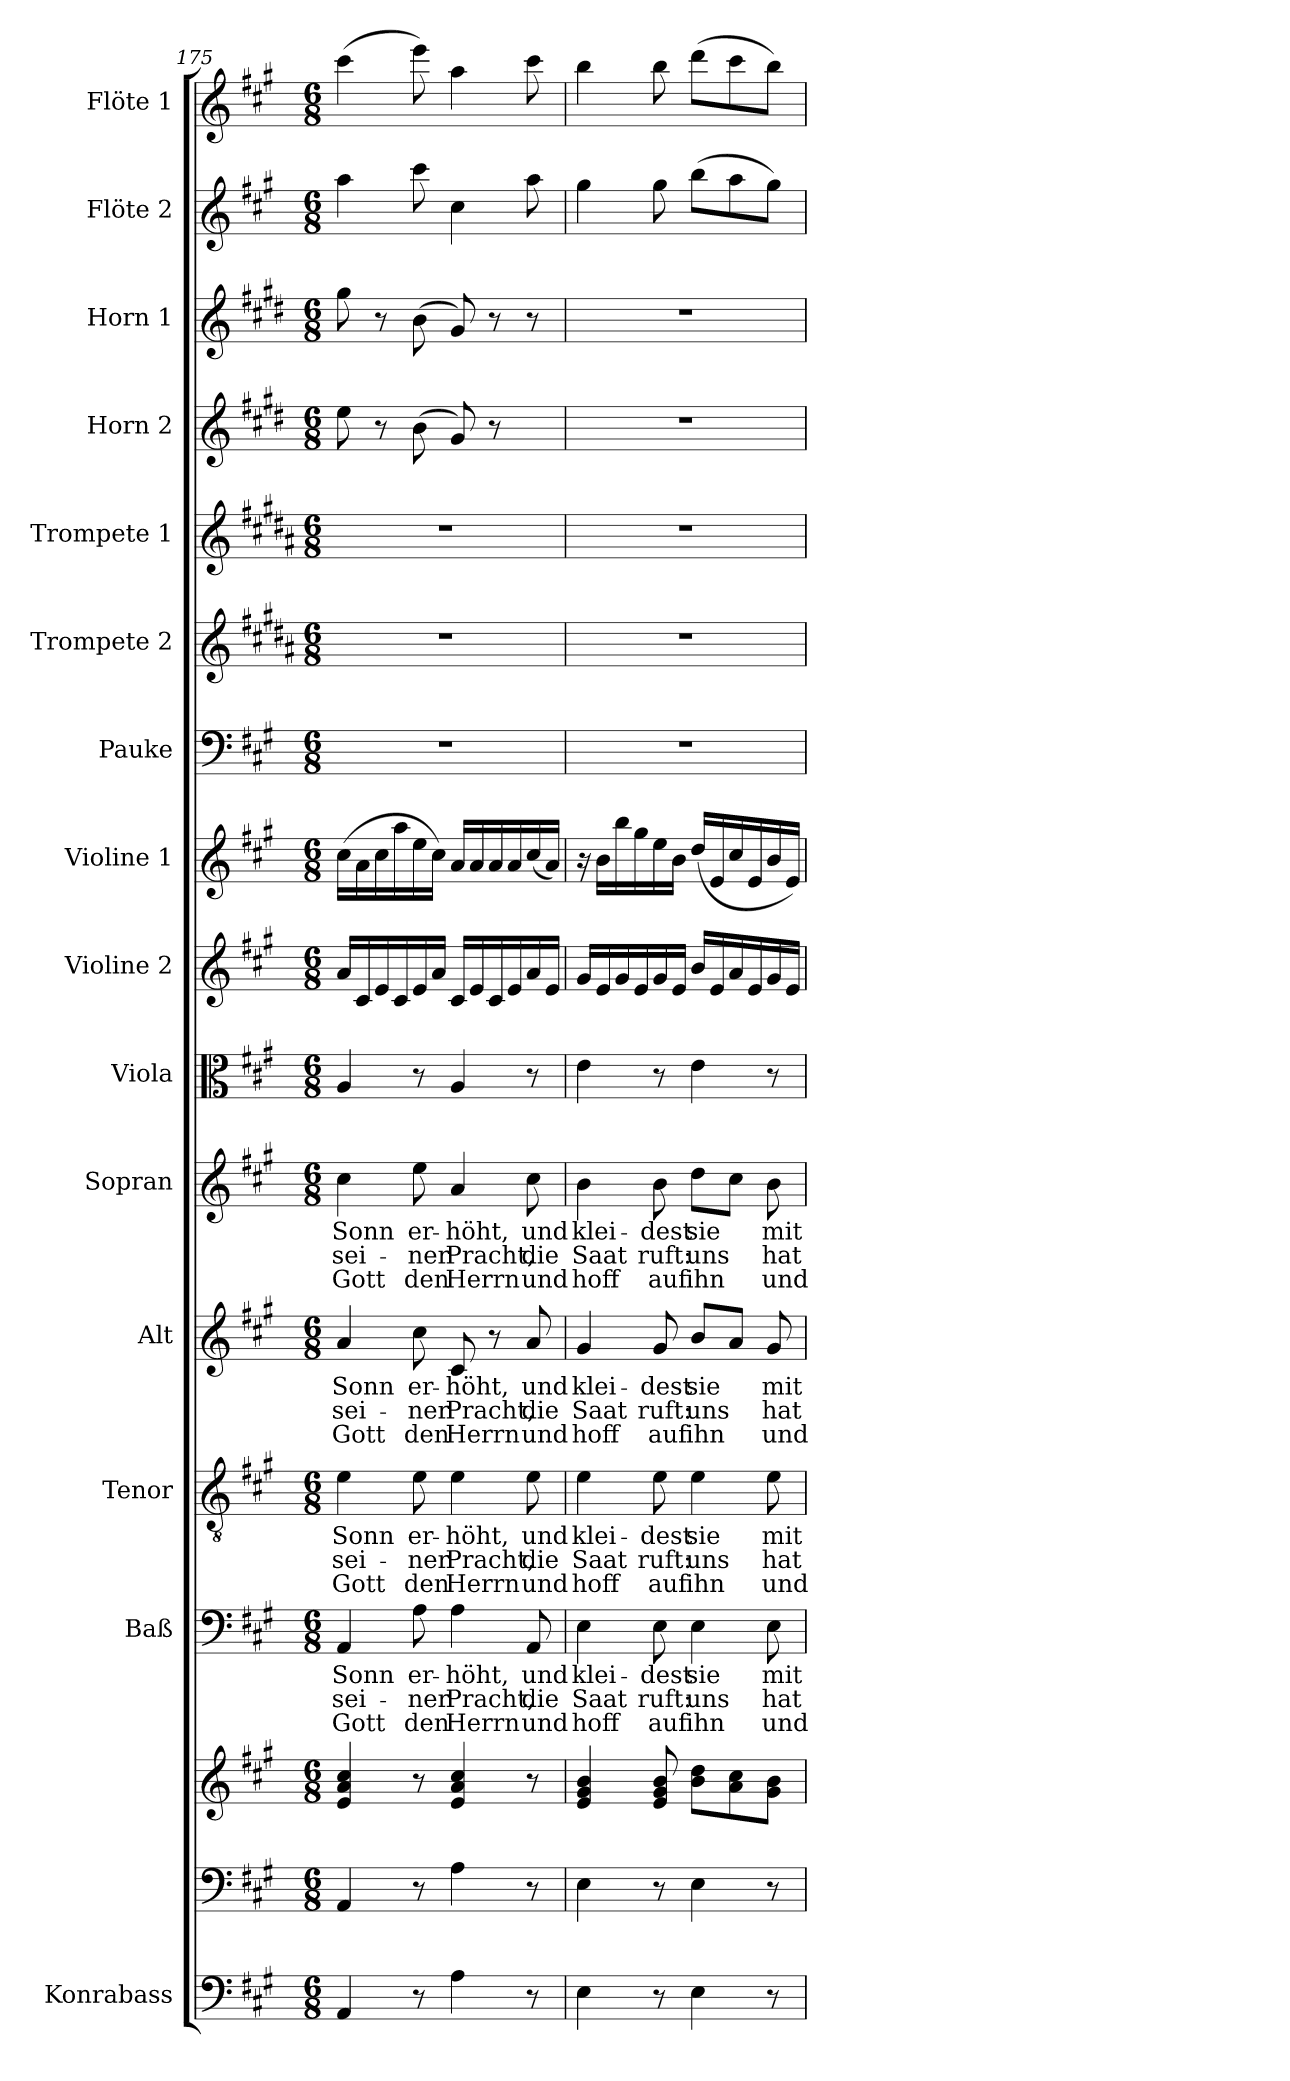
**kern	**kern	**kern	**kern	**text	**text	**text	**kern	**text	**text	**text	**kern	**text	**text	**text	**kern	**text	**text	**text	**kern	**kern	**kern	**kern	**kern	**kern	**kern	**kern	**kern	**kern
*part16	*part15	*part15	*part14	*part14	*part14	*part14	*part13	*part13	*part13	*part13	*part12	*part12	*part12	*part12	*part11	*part11	*part11	*part11	*part10	*part9	*part8	*part7	*part6	*part5	*part4	*part3	*part2	*part1
*staff17	*staff16	*staff15	*staff14	*staff14	*staff14	*staff14	*staff13	*staff13	*staff13	*staff13	*staff12	*staff12	*staff12	*staff12	*staff11	*staff11	*staff11	*staff11	*staff10	*staff9	*staff8	*staff7	*staff6	*staff5	*staff4	*staff3	*staff2	*staff1
*I"Konrabass	*	*	*I"Baß	*	*	*	*I"Tenor	*	*	*	*I"Alt	*	*	*	*I"Sopran	*	*	*	*I"Viola	*I"Violine 2	*I"Violine 1	*I"Pauke	*I"Trompete 2	*I"Trompete 1	*I"Horn 2	*I"Horn 1	*I"Flöte 2	*I"Flöte 1
*I'Kb.	*	*	*I'Baß	*	*	*	*I'Ten	*	*	*	*I'Alt	*	*	*	*I'Sop	*	*	*	*I'Vla.	*I'Vln. 2	*I'Vln. 1	*I'Pk.	*I'Trp. 2	*I'Trp. 1	*I'Hrn. 2	*I'Hrn. 1	*I'Fl. 2	*I'Fl. 1
*clefF4	*clefF4	*clefG2	*clefF4	*	*	*	*clefGv2	*	*	*	*clefG2	*	*	*	*clefG2	*	*	*	*clefC3	*clefG2	*clefG2	*clefF4	*clefG2	*clefG2	*clefG2	*clefG2	*clefG2	*clefG2
*ITrd7c12	*	*	*	*	*	*	*	*	*	*	*	*	*	*	*	*	*	*	*	*	*	*	*ITrd1c2	*ITrd1c2	*ITrd4c7	*ITrd4c7	*	*
*k[f#c#g#]	*k[f#c#g#]	*k[f#c#g#]	*k[f#c#g#]	*	*	*	*k[f#c#g#]	*	*	*	*k[f#c#g#]	*	*	*	*k[f#c#g#]	*	*	*	*k[f#c#g#]	*k[f#c#g#]	*k[f#c#g#]	*k[f#c#g#]	*k[f#c#g#]	*k[f#c#g#]	*k[f#c#g#]	*k[f#c#g#]	*k[f#c#g#]	*k[f#c#g#]
*A:	*A:	*A:	*A:	*	*	*	*A:	*	*	*	*A:	*	*	*	*A:	*	*	*	*A:	*A:	*A:	*A:	*A:	*A:	*A:	*A:	*A:	*A:
*M6/8	*M6/8	*M6/8	*M6/8	*	*	*	*M6/8	*	*	*	*M6/8	*	*	*	*M6/8	*	*	*	*M6/8	*M6/8	*M6/8	*M6/8	*M6/8	*M6/8	*M6/8	*M6/8	*M6/8	*M6/8
=175	=175	=175	=175	=175	=175	=175	=175	=175	=175	=175	=175	=175	=175	=175	=175	=175	=175	=175	=175	=175	=175	=175	=175	=175	=175	=175	=175	=175
!	!	!	!	!LO:LY:b	!LO:LY:b	!LO:LY:b	!	!LO:LY:b	!LO:LY:b	!LO:LY:b	!	!LO:LY:b	!LO:LY:b	!LO:LY:b	!	!LO:LY:b	!LO:LY:b	!LO:LY:b	!	!	!	!	!	!	!	!	!	!
4AAA/	4AA/	4e/ 4a/ 4cc#/	4AA/	Sonn	sei-	Gott	4e\	Sonn	sei-	Gott	4a/	Sonn	sei-	Gott	4cc#\	Sonn	sei-	Gott	4A/	16a/LL	(>16cc#\LL	2.r	2.r	2.r	8a\	8cc#\	4aa\	(>4ccc#\
.	.	.	.	.	.	.	.	.	.	.	.	.	.	.	.	.	.	.	.	16c#/	16a\	.	.	.	.	.	.	.
.	.	.	.	.	.	.	.	.	.	.	.	.	.	.	.	.	.	.	.	16e/	16cc#\	.	.	.	8r	8r	.	.
.	.	.	.	.	.	.	.	.	.	.	.	.	.	.	.	.	.	.	.	16c#/	16aa\	.	.	.	.	.	.	.
!	!	!	!	!LO:LY:b	!LO:LY:b	!LO:LY:b	!	!LO:LY:b	!LO:LY:b	!LO:LY:b	!	!LO:LY:b	!LO:LY:b	!LO:LY:b	!	!LO:LY:b	!LO:LY:b	!LO:LY:b	!	!	!	!	!	!	!	!	!	!
8r	8r	8r	8A\	er-	-ner	den	8e\	er-	-ner	den	8cc#\	er-	-ner	den	8ee\	er-	-ner	den	8r	16e/	16ee\	.	.	.	(>8e\	(>8e\	8ccc#\	8eee\)
.	.	.	.	.	.	.	.	.	.	.	.	.	.	.	.	.	.	.	.	16a/JJ	16cc#\JJ)	.	.	.	.	.	.	.
!	!	!	!	!LO:LY:b	!LO:LY:b	!LO:LY:b	!	!LO:LY:b	!LO:LY:b	!LO:LY:b	!	!LO:LY:b	!LO:LY:b	!LO:LY:b	!	!LO:LY:b	!LO:LY:b	!LO:LY:b	!	!	!	!	!	!	!	!	!	!
4AA\	4A\	4e/ 4a/ 4cc#/	4A\	-höht,	Pracht,	Herrn	4e\	-höht,	Pracht,	Herrn	8c#/	-höht,	Pracht,	Herrn	4a/	-höht,	Pracht,	Herrn	4A/	16c#/LL	16a/LL	.	.	.	8c#/)	8c#/)	4cc#\	4aa\
.	.	.	.	.	.	.	.	.	.	.	.	.	.	.	.	.	.	.	.	16e/	16a/	.	.	.	.	.	.	.
.	.	.	.	.	.	.	.	.	.	.	8r	.	.	.	.	.	.	.	.	16c#/	16a/	.	.	.	8r	8r	.	.
.	.	.	.	.	.	.	.	.	.	.	.	.	.	.	.	.	.	.	.	16e/	16a/	.	.	.	.	.	.	.
!	!	!	!	!LO:LY:b	!LO:LY:b	!LO:LY:b	!	!LO:LY:b	!LO:LY:b	!LO:LY:b	!	!LO:LY:b	!LO:LY:b	!LO:LY:b	!	!LO:LY:b	!LO:LY:b	!LO:LY:b	!	!	!	!	!	!	!	!	!	!
8r	8r	8r	8AA/	und	die	und	8e\	und	die	und	8a/	und	die	und	8cc#\	und	die	und	8r	16a/	(<16cc#/	.	.	.	8ryy	8r	8aa\	8ccc#\
.	.	.	.	.	.	.	.	.	.	.	.	.	.	.	.	.	.	.	.	16e/JJ	16a/JJ)	.	.	.	.	.	.	.
=176	=176	=176	=176	=176	=176	=176	=176	=176	=176	=176	=176	=176	=176	=176	=176	=176	=176	=176	=176	=176	=176	=176	=176	=176	=176	=176	=176	=176
!	!	!	!	!LO:LY:b	!LO:LY:b	!LO:LY:b	!	!LO:LY:b	!LO:LY:b	!LO:LY:b	!	!LO:LY:b	!LO:LY:b	!LO:LY:b	!	!LO:LY:b	!LO:LY:b	!LO:LY:b	!	!	!	!	!	!	!	!	!	!
4EE\	4E\	4e/ 4g#/ 4b/	4E\	klei-	Saat	hoff	4e\	klei-	Saat	hoff	4g#/	klei-	Saat	hoff	4b\	klei-	Saat	hoff	4e\	16g#/LL	16r	2.r	2.r	2.r	2.r	2.r	4gg#\	4bb\
.	.	.	.	.	.	.	.	.	.	.	.	.	.	.	.	.	.	.	.	16e/	16b\LL	.	.	.	.	.	.	.
.	.	.	.	.	.	.	.	.	.	.	.	.	.	.	.	.	.	.	.	16g#/	16bb\	.	.	.	.	.	.	.
.	.	.	.	.	.	.	.	.	.	.	.	.	.	.	.	.	.	.	.	16e/	16gg#\	.	.	.	.	.	.	.
!	!	!	!	!LO:LY:b	!LO:LY:b	!LO:LY:b	!	!LO:LY:b	!LO:LY:b	!LO:LY:b	!	!LO:LY:b	!LO:LY:b	!LO:LY:b	!	!LO:LY:b	!LO:LY:b	!LO:LY:b	!	!	!	!	!	!	!	!	!	!
8r	8r	8e/ 8g#/ 8b/	8E\	-dest	ruft:	auf	8e\	-dest	ruft:	auf	8g#/	-dest	ruft:	auf	8b\	-dest	ruft:	auf	8r	16g#/	16ee\	.	.	.	.	.	8gg#\	8bb\
.	.	.	.	.	.	.	.	.	.	.	.	.	.	.	.	.	.	.	.	16e/JJ	16b\JJ	.	.	.	.	.	.	.
!	!	!	!	!LO:LY:b	!LO:LY:b	!LO:LY:b	!	!LO:LY:b	!LO:LY:b	!LO:LY:b	!	!LO:LY:b	!LO:LY:b	!LO:LY:b	!	!LO:LY:b	!LO:LY:b	!LO:LY:b	!	!	!	!	!	!	!	!	!	!
4EE\	4E\	8b\ 8dd\L	4E\	sie	uns	ihn	4e\	sie	uns	ihn	8b/L	sie	uns	ihn	8dd\L	sie	uns	ihn	4e\	16b/LL	(<16dd/LL	.	.	.	.	.	(>8bb\L	(>8ddd\L
.	.	.	.	.	.	.	.	.	.	.	.	.	.	.	.	.	.	.	.	16e/	16e/	.	.	.	.	.	.	.
.	.	8a\ 8cc#\	.	.	.	.	.	.	.	.	8a/J	.	.	.	8cc#\J	.	.	.	.	16a/	16cc#/	.	.	.	.	.	8aa\	8ccc#\
.	.	.	.	.	.	.	.	.	.	.	.	.	.	.	.	.	.	.	.	16e/	16e/	.	.	.	.	.	.	.
!	!	!	!	!LO:LY:b	!LO:LY:b	!LO:LY:b	!	!LO:LY:b	!LO:LY:b	!LO:LY:b	!	!LO:LY:b	!LO:LY:b	!LO:LY:b	!	!LO:LY:b	!LO:LY:b	!LO:LY:b	!	!	!	!	!	!	!	!	!	!
8r	8r	8g#\ 8b\J	8E\	mit	hat	und	8e\	mit	hat	und	8g#/	mit	hat	und	8b\	mit	hat	und	8r	16g#/	16b/	.	.	.	.	.	8gg#\J)	8bb\J)
.	.	.	.	.	.	.	.	.	.	.	.	.	.	.	.	.	.	.	.	16e/JJ	16e/JJ)	.	.	.	.	.	.	.
=	=	=	=	=	=	=	=	=	=	=	=	=	=	=	=	=	=	=	=	=	=	=	=	=	=	=	=	=
*-	*-	*-	*-	*-	*-	*-	*-	*-	*-	*-	*-	*-	*-	*-	*-	*-	*-	*-	*-	*-	*-	*-	*-	*-	*-	*-	*-	*-
